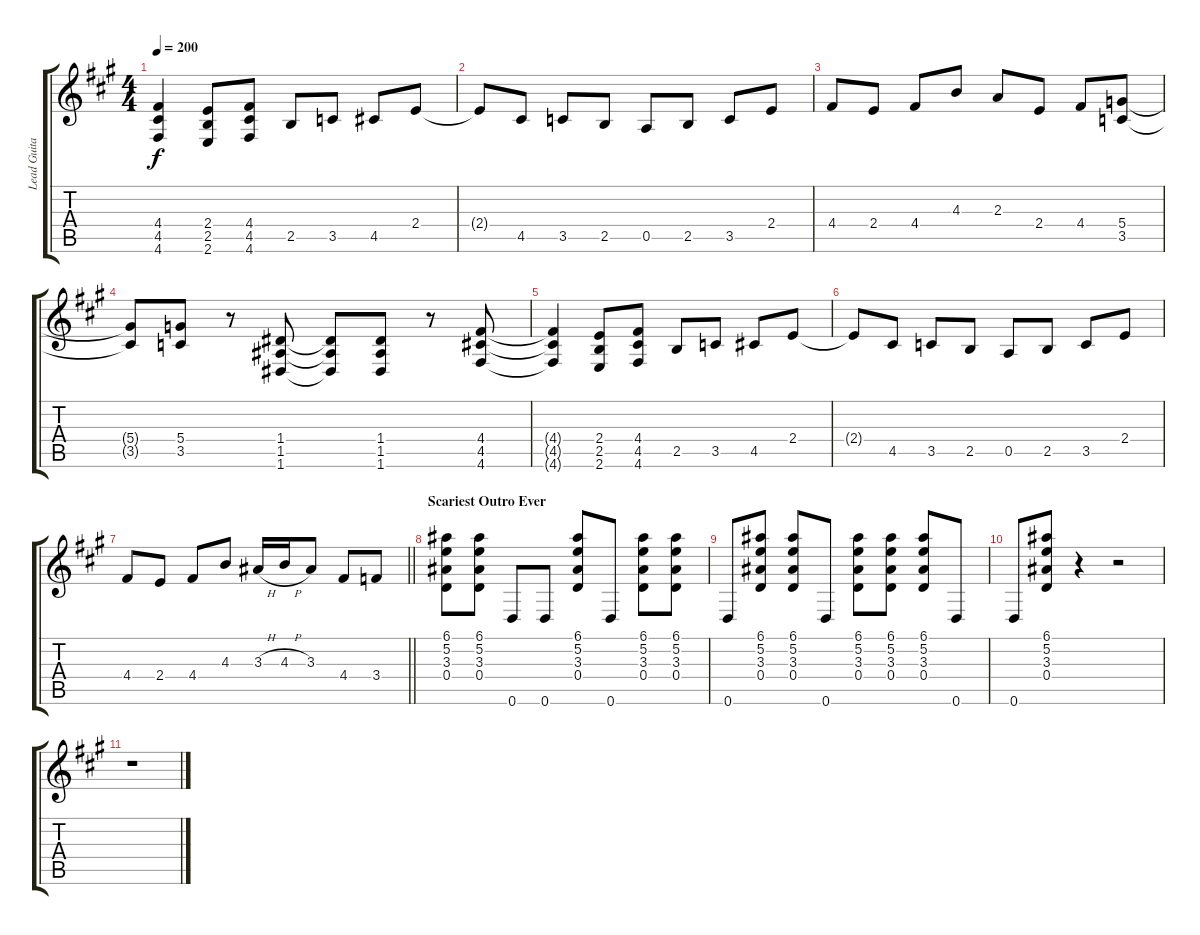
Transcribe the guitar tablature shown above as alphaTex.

\track ("Lead Guitar 1" "Lead Guita") {instrument distortionguitar}
\staff {score tabs}
\tuning (E4 B3 G3 D3 A2 D2) {hide}
\ts (4 4)
\tempo 200
\clef g2
\ks f#minor
(4.4 4.5 4.6).4{dy f} (2.4 2.5 2.6).8 (4.4 4.5 4.6).8 2.5.8 3.5.8 4.5.8 2.4.8 |
2.4{t}.8 4.5.8 3.5.8 2.5.8 0.5.8 2.5.8 3.5.8 2.4.8 |
4.4.8 2.4.8 4.4.8 4.3.8 2.3.8 2.4.8 4.4.8 (5.4 3.5).8 |
(5.4{t} 3.5{t}).8 (5.4 3.5).8 r.8 (1.4 1.5 1.6).8 (1.4{t} 1.5{t} 1.6{t}).8 (1.4 1.5 1.6).8 r.8 (4.4 4.5 4.6).8 |
(4.4{t} 4.5{t} 4.6{t}).4 (2.4 2.5 2.6).8 (4.4 4.5 4.6).8 2.5.8 3.5.8 4.5.8 2.4.8 |
2.4{t}.8 4.5.8 3.5.8 2.5.8 0.5.8 2.5.8 3.5.8 2.4.8 |
\barLineRight lightlight
4.4.8 2.4.8 4.4.8 4.3.8 3.3{h}.16 4.3{h}.16 3.3.8 4.4.8 3.4.8 |
\section ("" "Scariest Outro Ever")
(6.1 5.2 3.3 0.4).8 (6.1 5.2 3.3 0.4).8 0.6.8 0.6.8 (6.1 5.2 3.3 0.4).8 0.6.8 (6.1 5.2 3.3 0.4).8 (6.1 5.2 3.3 0.4).8 |
0.6.8 (6.1 5.2 3.3 0.4).8 (6.1 5.2 3.3 0.4).8 0.6.8 (6.1 5.2 3.3 0.4).8 (6.1 5.2 3.3 0.4).8 (6.1 5.2 3.3 0.4).8 0.6.8 |
0.6.8 (6.1 5.2 3.3 0.4).8 r.4 r.2 |
r.1
